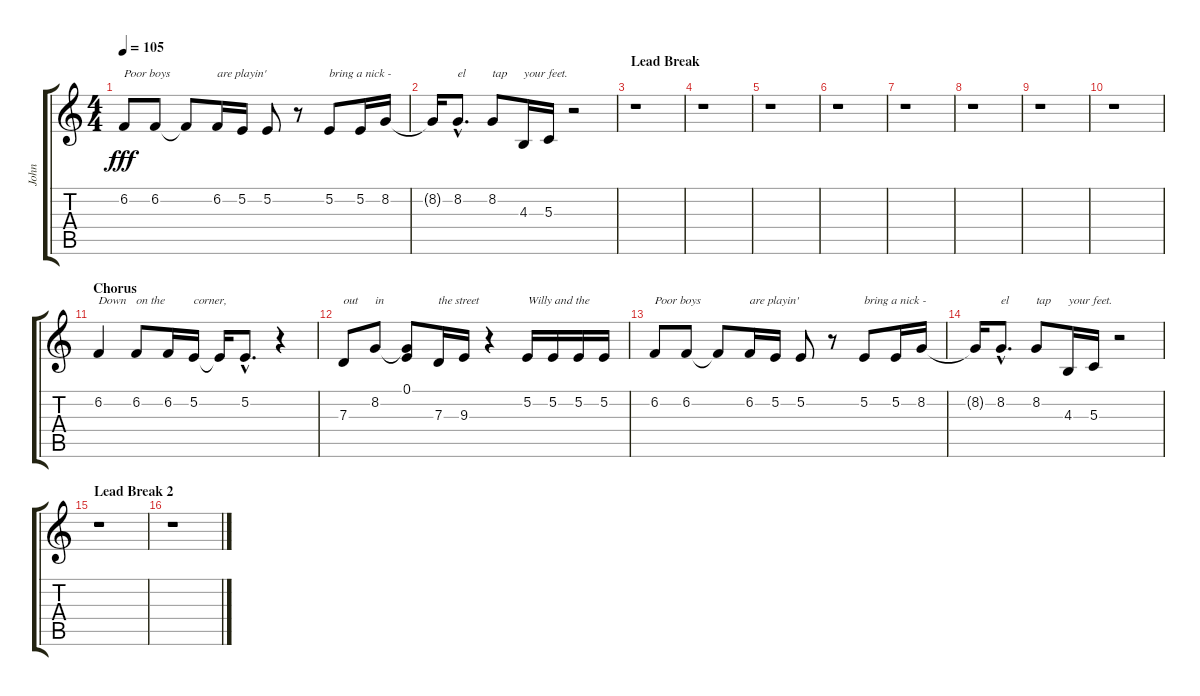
\track ("John" "John") {instrument clarinet}
\staff {score tabs}
\tuning (E4 B3 G3 D3 A2 E2) {hide}
\ts (4 4)
\tempo 105
\clef g2
\ks c
6.2.8{txt "Poor boys" dy fff} 6.2.8 6.2{t}.8 6.2.16{txt "are playin'"} 5.2.16 5.2.8 r.8 5.2.8{txt "bring a nick -"} 5.2.16 8.2.16 |
8.2{t}.16 8.2{hac}.8{d txt "el"} 8.2.8{txt "tap"} 4.3.16{txt "your feet."} 5.3.16 r.2 |
\section ("" "Lead Break")
r.1 |
r.1 |
r.1 |
r.1 |
r.1 |
r.1 |
r.1 |
r.1 |
\section ("" "Chorus")
6.2.4{txt "Down"} 6.2.8{txt "on the"} 6.2.16 5.2.16{txt "corner,"} 5.2{t}.16 5.2{hac}.8{d} r.4 |
7.3.8{txt "out"} 8.2.8{txt "in"} (0.1 8.2{t}).8 7.3.16{txt "the street"} 9.3.16 r.4 5.2.16{txt "Willy and the"} 5.2.16 5.2.16 5.2.16 |
6.2.8{txt "Poor boys"} 6.2.8 6.2{t}.8 6.2.16{txt "are playin'"} 5.2.16 5.2.8 r.8 5.2.8{txt "bring a nick -"} 5.2.16 8.2.16 |
8.2{t}.16 8.2{hac}.8{d txt "el"} 8.2.8{txt "tap"} 4.3.16{txt "your feet."} 5.3.16 r.2 |
\section ("" "Lead Break 2")
r.1 |
r.1
